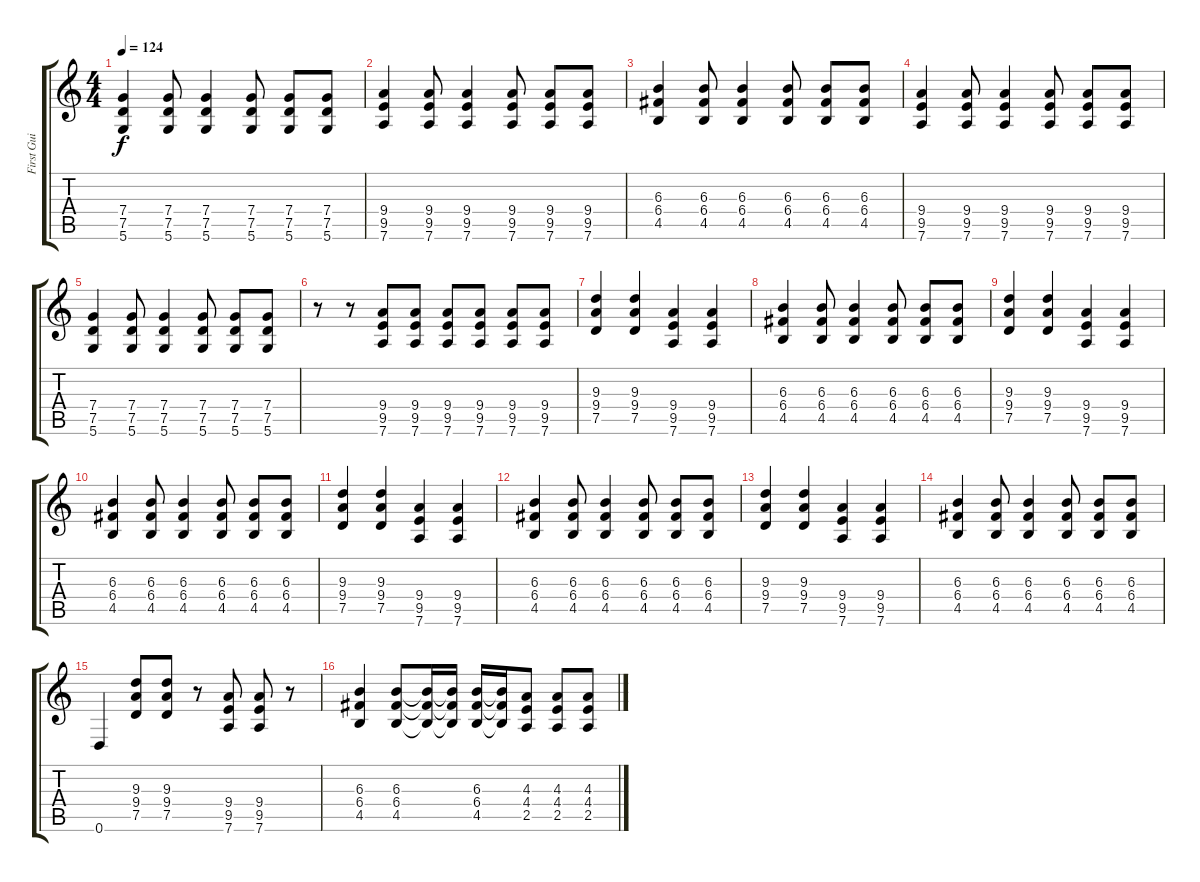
\track (" First Guitar" " First Gui") {instrument overdrivenguitar}
\staff {score tabs}
\tuning (D4 A3 F3 C3 G2 D2) {hide}
\ts (4 4)
\tempo 124
\clef g2
\ks c
(7.4 7.5 5.6).4{dy f volume 13} (7.4 7.5 5.6).8 (7.4 7.5 5.6).4 (7.4 7.5 5.6).8 (7.4 7.5 5.6).8 (7.4 7.5 5.6).8 |
(9.4 9.5 7.6).4 (9.4 9.5 7.6).8 (9.4 9.5 7.6).4 (9.4 9.5 7.6).8 (9.4 9.5 7.6).8 (9.4 9.5 7.6).8 |
(6.3 6.4 4.5).4 (6.3 6.4 4.5).8 (6.3 6.4 4.5).4 (6.3 6.4 4.5).8 (6.3 6.4 4.5).8 (6.3 6.4 4.5).8 |
(9.4 9.5 7.6).4 (9.4 9.5 7.6).8 (9.4 9.5 7.6).4 (9.4 9.5 7.6).8 (9.4 9.5 7.6).8 (9.4 9.5 7.6).8 |
(7.4 7.5 5.6).4 (7.4 7.5 5.6).8 (7.4 7.5 5.6).4 (7.4 7.5 5.6).8 (7.4 7.5 5.6).8 (7.4 7.5 5.6).8 |
r.8 r.8 (9.4 9.5 7.6).8 (9.4 9.5 7.6).8 (9.4 9.5 7.6).8 (9.4 9.5 7.6).8 (9.4 9.5 7.6).8 (9.4 9.5 7.6).8 |
(9.3 9.4 7.5).4 (9.3 9.4 7.5).4 (9.4 9.5 7.6).4 (9.4 9.5 7.6).4 |
(6.3 6.4 4.5).4 (6.3 6.4 4.5).8 (6.3 6.4 4.5).4 (6.3 6.4 4.5).8 (6.3 6.4 4.5).8 (6.3 6.4 4.5).8 |
(9.3 9.4 7.5).4 (9.3 9.4 7.5).4 (9.4 9.5 7.6).4 (9.4 9.5 7.6).4 |
(6.3 6.4 4.5).4 (6.3 6.4 4.5).8 (6.3 6.4 4.5).4 (6.3 6.4 4.5).8 (6.3 6.4 4.5).8 (6.3 6.4 4.5).8 |
(9.3 9.4 7.5).4 (9.3 9.4 7.5).4 (9.4 9.5 7.6).4 (9.4 9.5 7.6).4 |
(6.3 6.4 4.5).4 (6.3 6.4 4.5).8 (6.3 6.4 4.5).4 (6.3 6.4 4.5).8 (6.3 6.4 4.5).8 (6.3 6.4 4.5).8 |
(9.3 9.4 7.5).4 (9.3 9.4 7.5).4 (9.4 9.5 7.6).4 (9.4 9.5 7.6).4 |
(6.3 6.4 4.5).4 (6.3 6.4 4.5).8 (6.3 6.4 4.5).4 (6.3 6.4 4.5).8 (6.3 6.4 4.5).8 (6.3 6.4 4.5).8 |
0.6.4{volume 11} (9.3 9.4 7.5).8 (9.3 9.4 7.5).8 r.8 (9.4 9.5 7.6).8 (9.4 9.5 7.6).8 r.8 |
(6.3 6.4 4.5).4 (6.3 6.4 4.5).8 (6.3{t} 6.4{t} 4.5{t}).16 (6.3{t} 6.4{t} 4.5{t}).16 (6.3 6.4 4.5).16 (6.3{t} 6.4{t} 4.5{t}).16 (4.3 4.4 2.5).8 (4.3 4.4 2.5).8 (4.3 4.4 2.5).8
